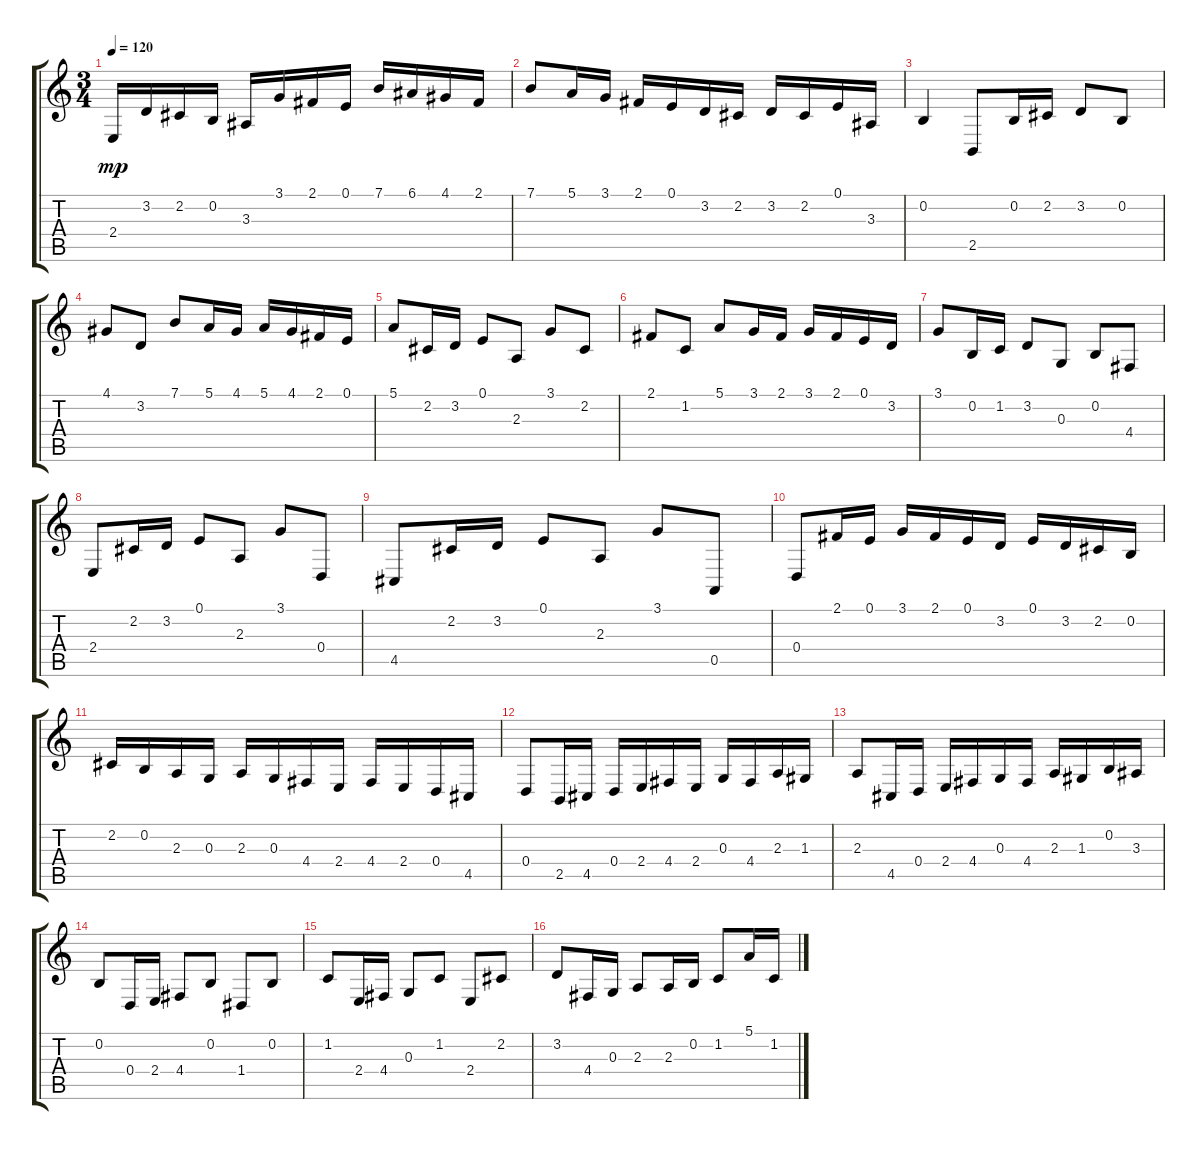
\track "" {instrument cello}
\staff {score tabs}
\tuning (E4 B3 G3 D3 A2 D2) {hide}
\ts (3 4)
\tempo 120
\clef g2
\ks c
2.4.16{dy mp} 3.2.16 2.2.16 0.2.16 3.3.16 3.1.16 2.1.16 0.1.16 7.1.16 6.1.16 4.1.16 2.1.16 |
7.1.8 5.1.16 3.1.16 2.1.16 0.1.16 3.2.16 2.2.16 3.2.16 2.2.16 0.1.16 3.3.16 |
0.2.4 2.5.8 0.2.16 2.2.16 3.2.8 0.2.8 |
4.1.8 3.2.8 7.1.8 5.1.16 4.1.16 5.1.16 4.1.16 2.1.16 0.1.16 |
5.1.8 2.2.16 3.2.16 0.1.8 2.3.8 3.1.8 2.2.8 |
2.1.8 1.2.8 5.1.8 3.1.16 2.1.16 3.1.16 2.1.16 0.1.16 3.2.16 |
3.1.8 0.2.16 1.2.16 3.2.8 0.3.8 0.2.8 4.4.8 |
2.4.8 2.2.16 3.2.16 0.1.8 2.3.8 3.1.8 0.4.8 |
4.5.8 2.2.16 3.2.16 0.1.8 2.3.8 3.1.8 0.5.8 |
0.4.8 2.1.16 0.1.16 3.1.16 2.1.16 0.1.16 3.2.16 0.1.16 3.2.16 2.2.16 0.2.16 |
2.2.16 0.2.16 2.3.16 0.3.16 2.3.16 0.3.16 4.4.16 2.4.16 4.4.16 2.4.16 0.4.16 4.5.16 |
0.4.8 2.5.16 4.5.16 0.4.16 2.4.16 4.4.16 2.4.16 0.3.16 4.4.16 2.3.16 1.3.16 |
2.3.8 4.5.16 0.4.16 2.4.16 4.4.16 0.3.16 4.4.16 2.3.16 1.3.16 0.2.16 3.3.16 |
0.2.8 0.4.16 2.4.16 4.4.8 0.2.8 1.4.8 0.2.8 |
1.2.8 2.4.16 4.4.16 0.3.8 1.2.8 2.4.8 2.2.8 |
3.2.8 4.4.16 0.3.16 2.3.8 2.3.16 0.2.16 1.2.8 5.1.16 1.2.16
